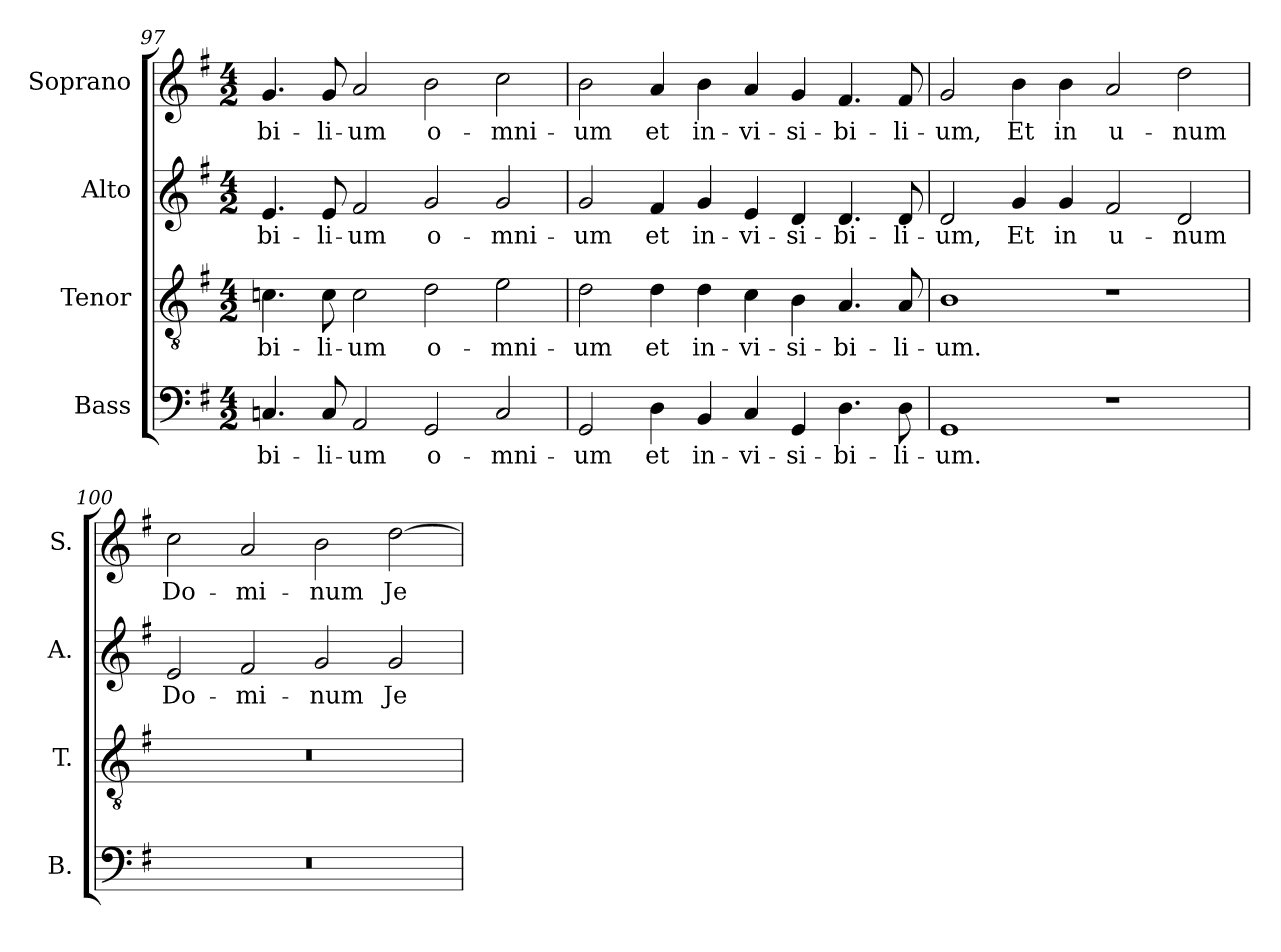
**kern	**text	**kern	**text	**kern	**text	**kern	**text
*part4	*part4	*part3	*part3	*part2	*part2	*part1	*part1
*staff4	*staff4	*staff3	*staff3	*staff2	*staff2	*staff1	*staff1
*I"Bass	*	*I"Tenor	*	*I"Alto	*	*I"Soprano	*
*I'B.	*	*I'T.	*	*I'A.	*	*I'S.	*
*clefF4	*	*clefGv2	*	*clefG2	*	*clefG2	*
*	*	*ITrd7c12	*	*	*	*	*
*k[f#]	*	*k[f#]	*	*k[f#]	*	*k[f#]	*
*G:	*	*G:	*	*G:	*	*G:	*
*M4/2	*	*M4/2	*	*M4/2	*	*M4/2	*
=97	=97	=97	=97	=97	=97	=97	=97
!	!LO:LY:b:color=#000000	!	!	!	!	!	!
!	!	!	!LO:LY:b:color=#000000	!	!	!	!
!	!	!	!	!	!LO:LY:b:color=#000000	!	!
!	!	!	!	!	!	!	!LO:LY:b:color=#000000
4.Cni/	-bi-	4.Cni\	-bi-	4.ei/	-bi-	4.gi/	-bi-
!	!LO:LY:b:color=#000000	!	!	!	!	!	!
!	!	!	!LO:LY:b:color=#000000	!	!	!	!
!	!	!	!	!	!LO:LY:b:color=#000000	!	!
!	!	!	!	!	!	!	!LO:LY:b:color=#000000
8Ci/	-li-	8Ci\	-li-	8ei/	-li-	8gi/	-li-
!	!LO:LY:b:color=#000000	!	!	!	!	!	!
!	!	!	!LO:LY:b:color=#000000	!	!	!	!
!	!	!	!	!	!LO:LY:b:color=#000000	!	!
!	!	!	!	!	!	!	!LO:LY:b:color=#000000
2AAi/	-um	2Ci\	-um	2f#i/	-um	2ai/	-um
!	!LO:LY:b:color=#000000	!	!	!	!	!	!
!	!	!	!LO:LY:b:color=#000000	!	!	!	!
!	!	!	!	!	!LO:LY:b:color=#000000	!	!
!	!	!	!	!	!	!	!LO:LY:b:color=#000000
2GGi/	o-	2Di\	o-	2gi/	o-	2bi\	o-
!	!LO:LY:b:color=#000000	!	!	!	!	!	!
!	!	!	!LO:LY:b:color=#000000	!	!	!	!
!	!	!	!	!	!LO:LY:b:color=#000000	!	!
!	!	!	!	!	!	!	!LO:LY:b:color=#000000
2Ci/	-mni-	2Ei\	-mni-	2gi/	-mni-	2cci\	-mni-
=98	=98	=98	=98	=98	=98	=98	=98
!	!LO:LY:b:color=#000000	!	!	!	!	!	!
!	!	!	!LO:LY:b:color=#000000	!	!	!	!
!	!	!	!	!	!LO:LY:b:color=#000000	!	!
!	!	!	!	!	!	!	!LO:LY:b:color=#000000
2GGi/	-um	2Di\	-um	2gi/	-um	2bi\	-um
!	!LO:LY:b:color=#000000	!	!	!	!	!	!
!	!	!	!LO:LY:b:color=#000000	!	!	!	!
!	!	!	!	!	!LO:LY:b:color=#000000	!	!
!	!	!	!	!	!	!	!LO:LY:b:color=#000000
4Di\	et	4Di\	et	4f#i/	et	4ai/	et
!	!LO:LY:b:color=#000000	!	!	!	!	!	!
!	!	!	!LO:LY:b:color=#000000	!	!	!	!
!	!	!	!	!	!LO:LY:b:color=#000000	!	!
!	!	!	!	!	!	!	!LO:LY:b:color=#000000
4BBi/	in-	4Di\	in-	4gi/	in-	4bi\	in-
!	!LO:LY:b:color=#000000	!	!	!	!	!	!
!	!	!	!LO:LY:b:color=#000000	!	!	!	!
!	!	!	!	!	!LO:LY:b:color=#000000	!	!
!	!	!	!	!	!	!	!LO:LY:b:color=#000000
4Ci/	-vi-	4Ci\	-vi-	4ei/	-vi-	4ai/	-vi-
!	!LO:LY:b:color=#000000	!	!	!	!	!	!
!	!	!	!LO:LY:b:color=#000000	!	!	!	!
!	!	!	!	!	!LO:LY:b:color=#000000	!	!
!	!	!	!	!	!	!	!LO:LY:b:color=#000000
4GGi/	-si-	4BBi\	-si-	4di/	-si-	4gi/	-si-
!	!LO:LY:b:color=#000000	!	!	!	!	!	!
!	!	!	!LO:LY:b:color=#000000	!	!	!	!
!	!	!	!	!	!LO:LY:b:color=#000000	!	!
!	!	!	!	!	!	!	!LO:LY:b:color=#000000
4.Di\	-bi-	4.AAi/	-bi-	4.di/	-bi-	4.f#i/	-bi-
!	!LO:LY:b:color=#000000	!	!	!	!	!	!
!	!	!	!LO:LY:b:color=#000000	!	!	!	!
!	!	!	!	!	!LO:LY:b:color=#000000	!	!
!	!	!	!	!	!	!	!LO:LY:b:color=#000000
8Di\	-li-	8AAi/	-li-	8di/	-li-	8f#i/	-li-
!!LO:LB:g=z
=99	=99	=99	=99	=99	=99	=99	=99
!	!LO:LY:b:color=#000000	!	!	!	!	!	!
!	!	!	!LO:LY:b:color=#000000	!	!	!	!
!	!	!	!	!	!LO:LY:b:color=#000000	!	!
!	!	!	!	!	!	!	!LO:LY:b:color=#000000
1GGi	-um.	1BBi	-um.	2di/	-um,	2gi/	-um,
!	!	!	!	!	!LO:LY:b:color=#000000	!	!
!	!	!	!	!	!	!	!LO:LY:b:color=#000000
.	.	.	.	4gi/	Et	4bi\	Et
!	!	!	!	!	!LO:LY:b:color=#000000	!	!
!	!	!	!	!	!	!	!LO:LY:b:color=#000000
.	.	.	.	4gi/	in	4bi\	in
!	!	!	!	!	!LO:LY:b:color=#000000	!	!
!	!	!	!	!	!	!	!LO:LY:b:color=#000000
1r	.	1r	.	2f#i/	u-	2ai/	u-
!	!	!	!	!	!LO:LY:b:color=#000000	!	!
!	!	!	!	!	!	!	!LO:LY:b:color=#000000
.	.	.	.	2di/	-num	2ddi\	-num
=100	=100	=100	=100	=100	=100	=100	=100
!LO:N:vis=1	!	!LO:N:vis=1	!	!	!	!	!
!	!	!	!	!	!LO:LY:b:color=#000000	!	!
!	!	!	!	!	!	!	!LO:LY:b:color=#000000
0r	.	0r	.	2ei/	Do-	2cci\	Do-
!	!	!	!	!	!LO:LY:b:color=#000000	!	!
!	!	!	!	!	!	!	!LO:LY:b:color=#000000
.	.	.	.	2f#i/	-mi-	2ai/	-mi-
!	!	!	!	!	!LO:LY:b:color=#000000	!	!
!	!	!	!	!	!	!	!LO:LY:b:color=#000000
.	.	.	.	2gi/	-num	2bi\	-num
!	!	!	!	!	!LO:LY:b:color=#000000	!	!
!	!	!	!	!	!	!	!LO:LY:b:color=#000000
.	.	.	.	2gi/	Je-	[2ddi\	Je-
=	=	=	=	=	=	=	=
*-	*-	*-	*-	*-	*-	*-	*-
